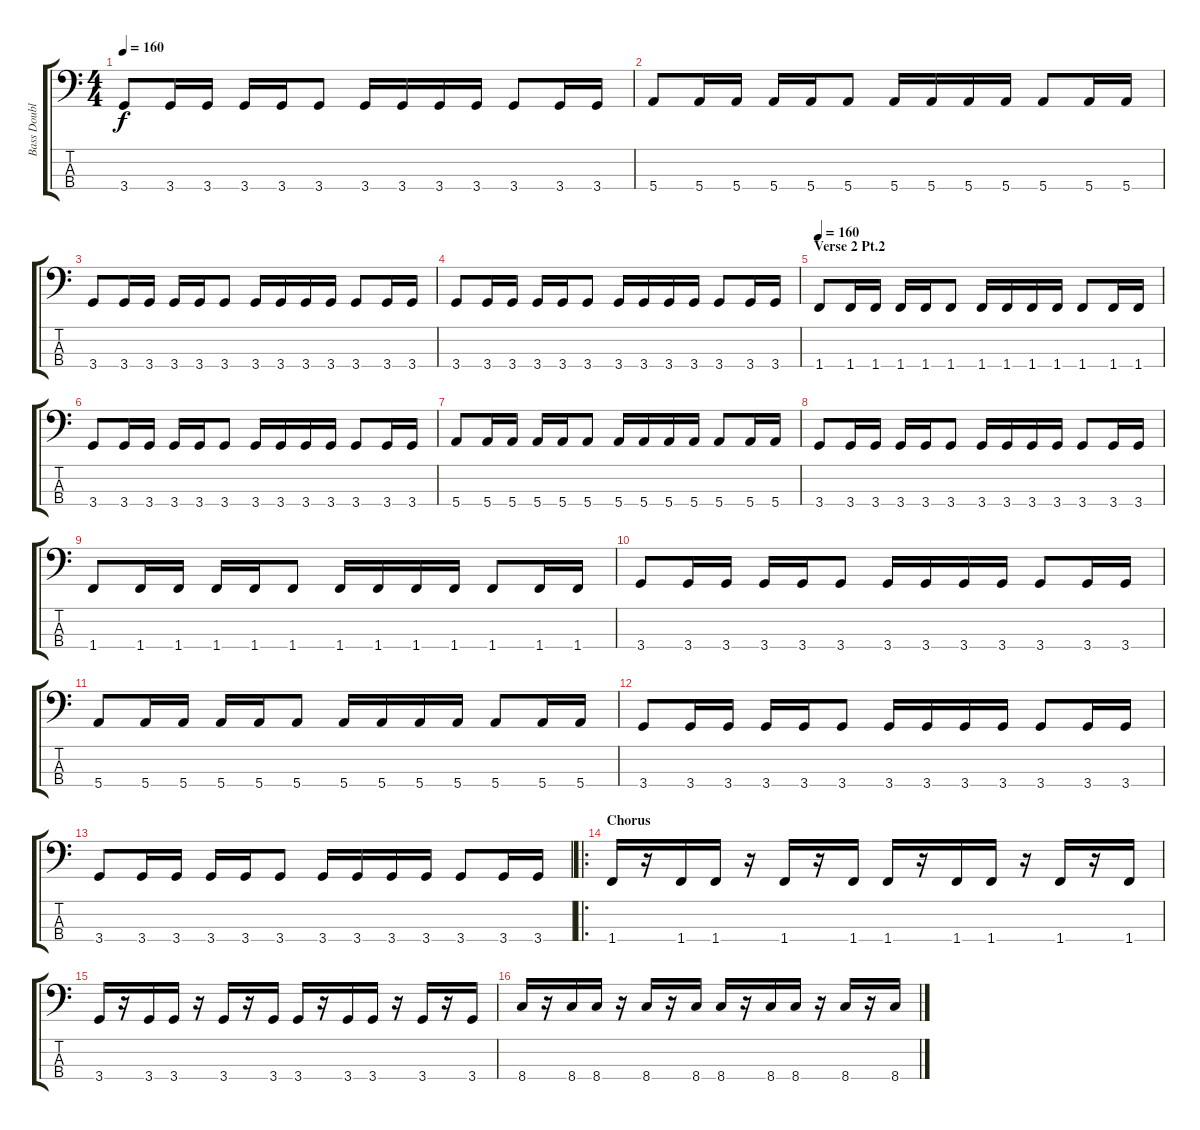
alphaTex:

\track ("Bass Double" "Bass Doubl") {instrument slapbass2}
\staff {score tabs}
\tuning (G2 D2 A1 E1) {hide}
\ts (4 4)
\tempo 160
\clef f4
\ks c
3.4.8{dy f} 3.4.16 3.4.16 3.4.16 3.4.16 3.4.8 3.4.16 3.4.16 3.4.16 3.4.16 3.4.8 3.4.16 3.4.16 |
5.4.8 5.4.16 5.4.16 5.4.16 5.4.16 5.4.8 5.4.16 5.4.16 5.4.16 5.4.16 5.4.8 5.4.16 5.4.16 |
3.4.8 3.4.16 3.4.16 3.4.16 3.4.16 3.4.8 3.4.16 3.4.16 3.4.16 3.4.16 3.4.8 3.4.16 3.4.16 |
3.4.8 3.4.16 3.4.16 3.4.16 3.4.16 3.4.8 3.4.16 3.4.16 3.4.16 3.4.16 3.4.8 3.4.16 3.4.16 |
\section ("" "Verse 2 Pt.2")
\tempo 160
1.4.8 1.4.16 1.4.16 1.4.16 1.4.16 1.4.8 1.4.16 1.4.16 1.4.16 1.4.16 1.4.8 1.4.16 1.4.16 |
3.4.8 3.4.16 3.4.16 3.4.16 3.4.16 3.4.8 3.4.16 3.4.16 3.4.16 3.4.16 3.4.8 3.4.16 3.4.16 |
5.4.8 5.4.16 5.4.16 5.4.16 5.4.16 5.4.8 5.4.16 5.4.16 5.4.16 5.4.16 5.4.8 5.4.16 5.4.16 |
3.4.8 3.4.16 3.4.16 3.4.16 3.4.16 3.4.8 3.4.16 3.4.16 3.4.16 3.4.16 3.4.8 3.4.16 3.4.16 |
1.4.8 1.4.16 1.4.16 1.4.16 1.4.16 1.4.8 1.4.16 1.4.16 1.4.16 1.4.16 1.4.8 1.4.16 1.4.16 |
3.4.8 3.4.16 3.4.16 3.4.16 3.4.16 3.4.8 3.4.16 3.4.16 3.4.16 3.4.16 3.4.8 3.4.16 3.4.16 |
5.4.8 5.4.16 5.4.16 5.4.16 5.4.16 5.4.8 5.4.16 5.4.16 5.4.16 5.4.16 5.4.8 5.4.16 5.4.16 |
3.4.8 3.4.16 3.4.16 3.4.16 3.4.16 3.4.8 3.4.16 3.4.16 3.4.16 3.4.16 3.4.8 3.4.16 3.4.16 |
3.4.8 3.4.16 3.4.16 3.4.16 3.4.16 3.4.8 3.4.16 3.4.16 3.4.16 3.4.16 3.4.8 3.4.16 3.4.16 |
\ro
\section ("" "Chorus")
1.4.16 r.16 1.4.16 1.4.16 r.16 1.4.16 r.16 1.4.16 1.4.16 r.16 1.4.16 1.4.16 r.16 1.4.16 r.16 1.4.16 |
3.4.16 r.16 3.4.16 3.4.16 r.16 3.4.16 r.16 3.4.16 3.4.16 r.16 3.4.16 3.4.16 r.16 3.4.16 r.16 3.4.16 |
8.4.16 r.16 8.4.16 8.4.16 r.16 8.4.16 r.16 8.4.16 8.4.16 r.16 8.4.16 8.4.16 r.16 8.4.16 r.16 8.4.16
